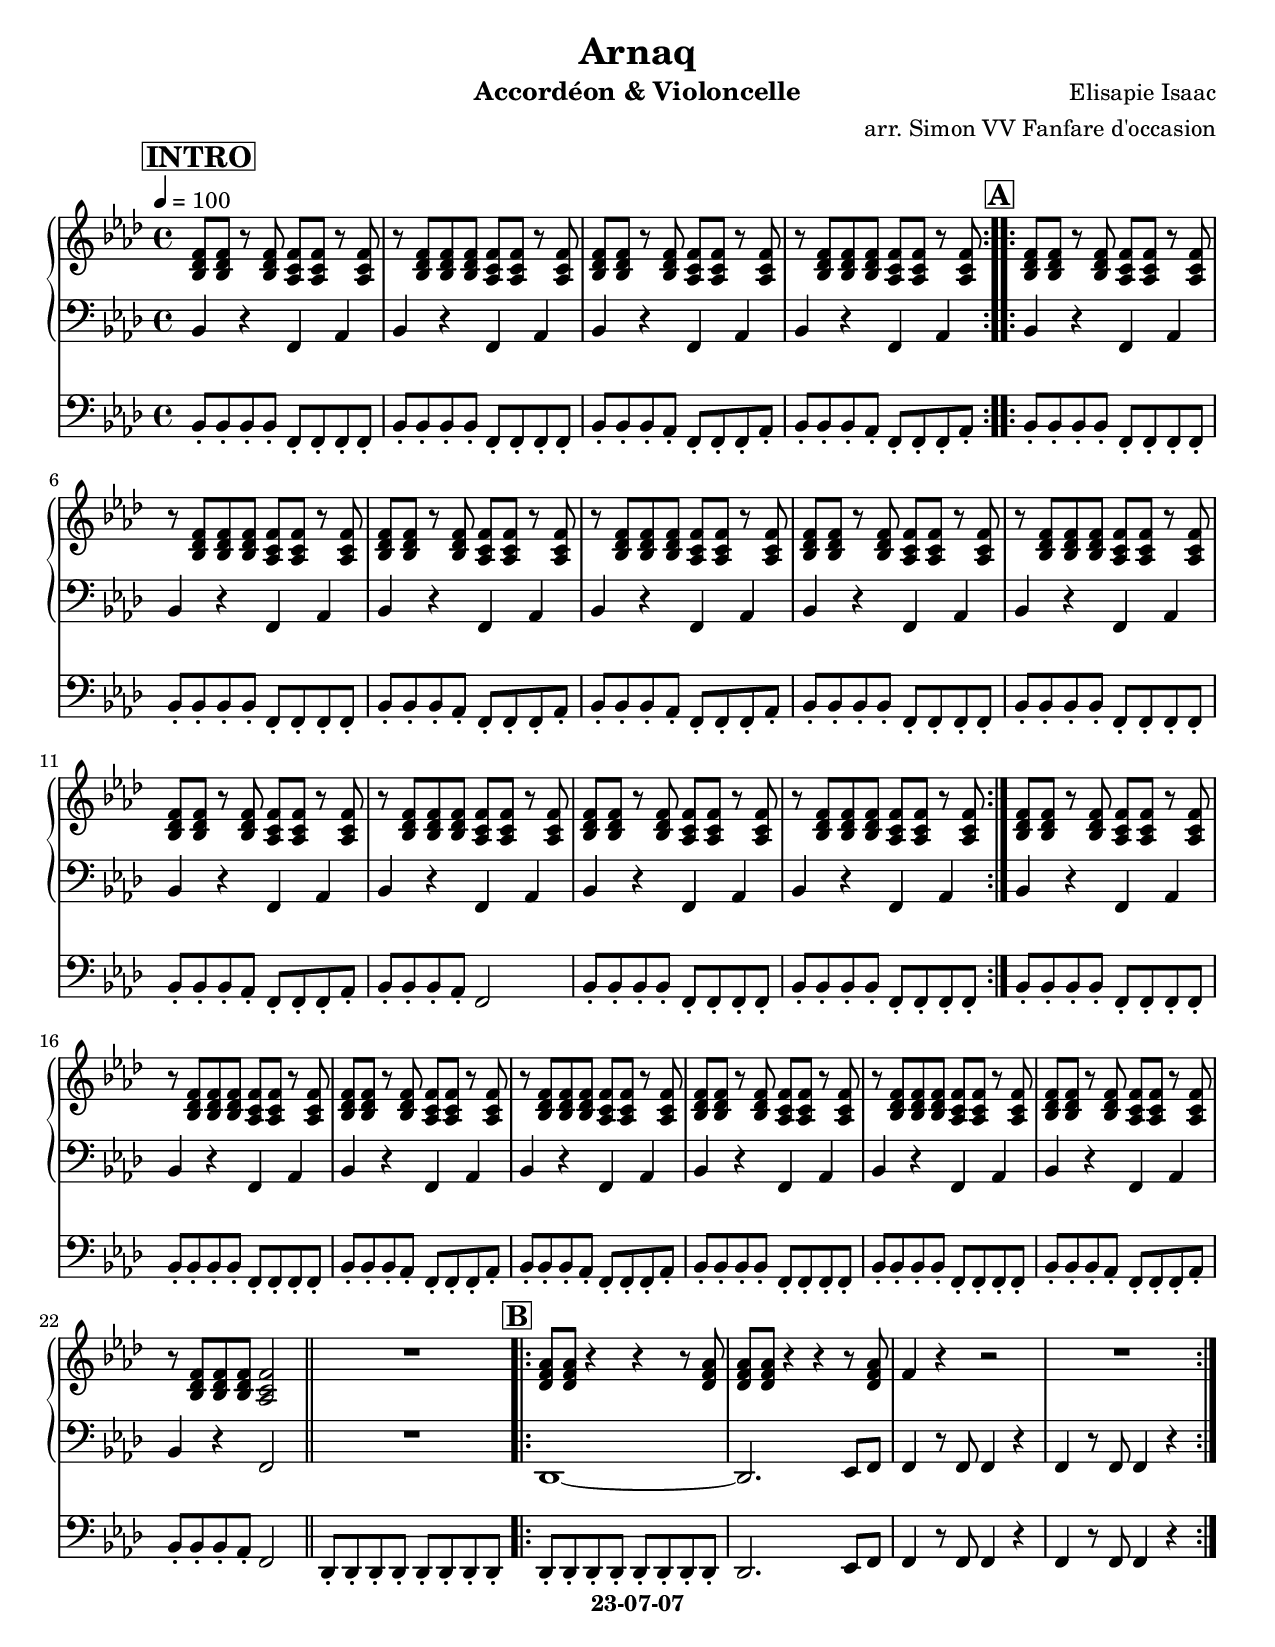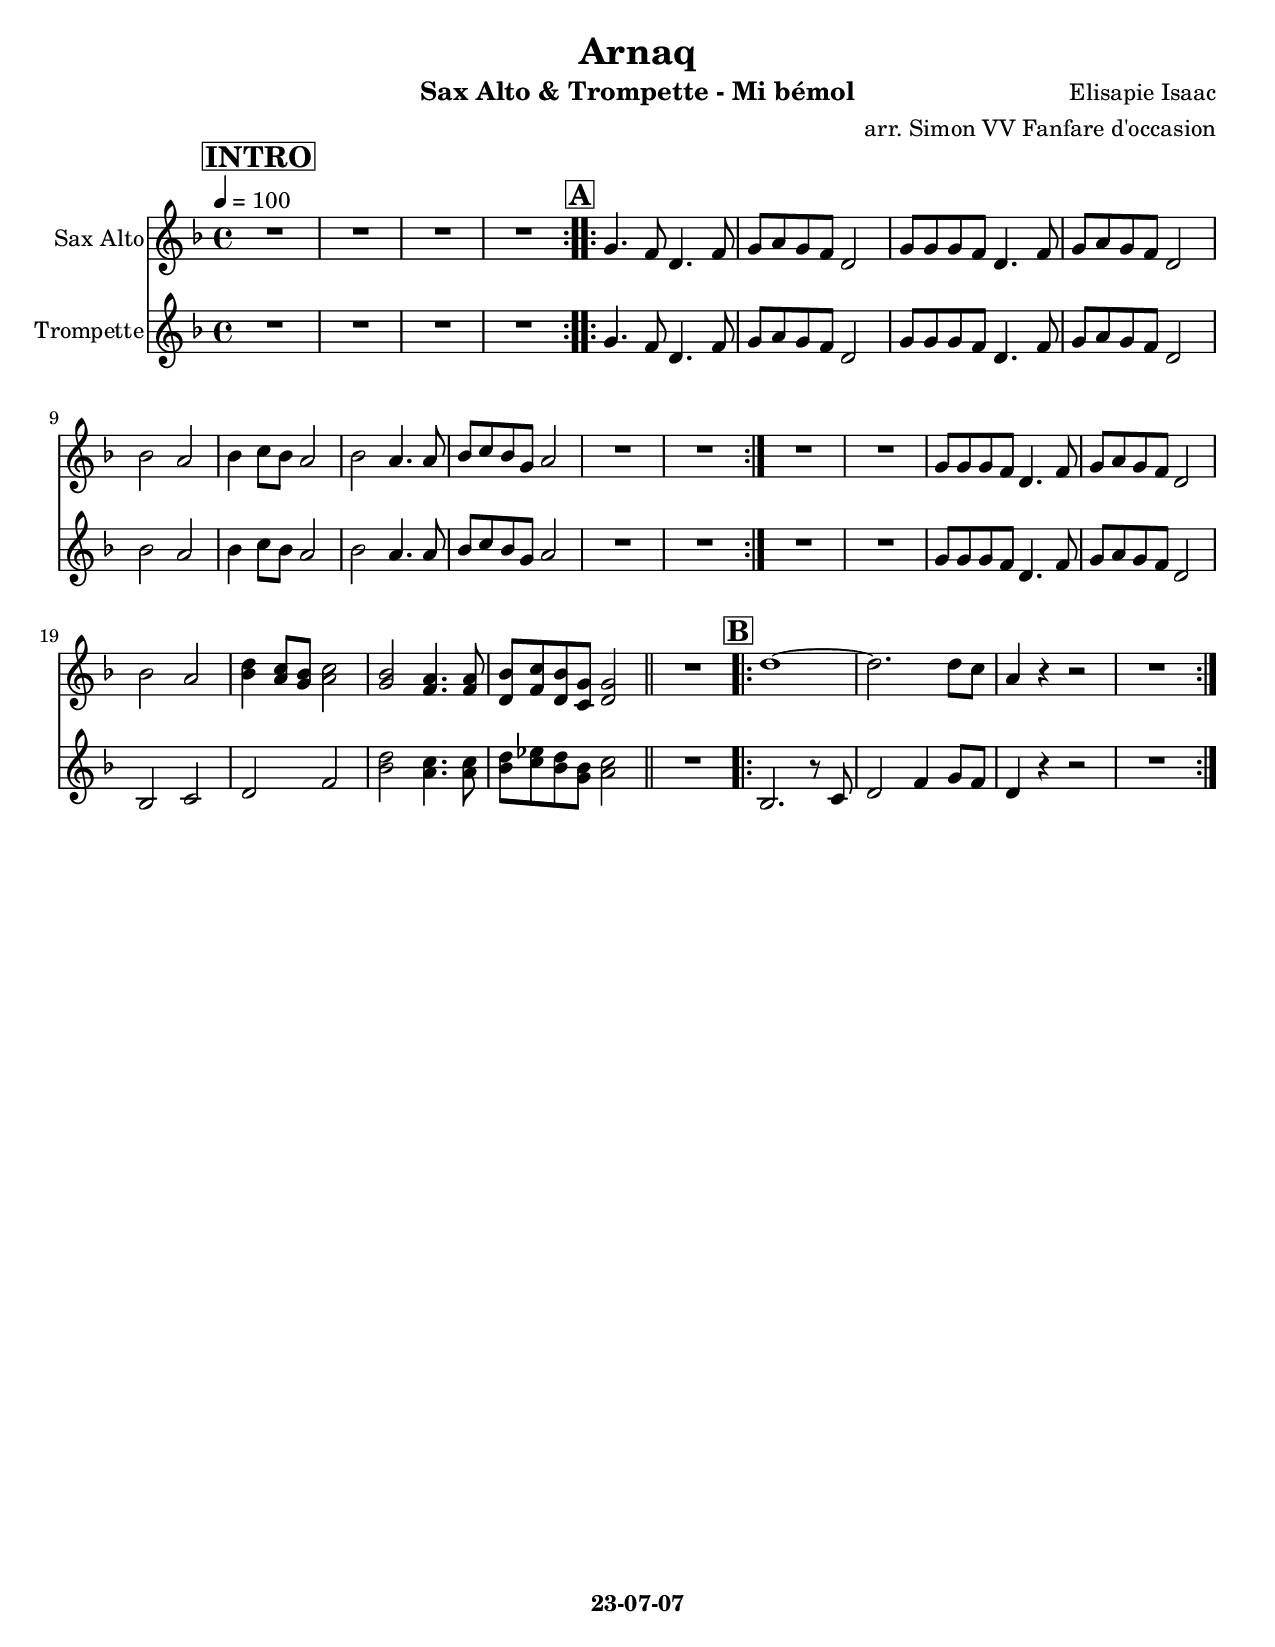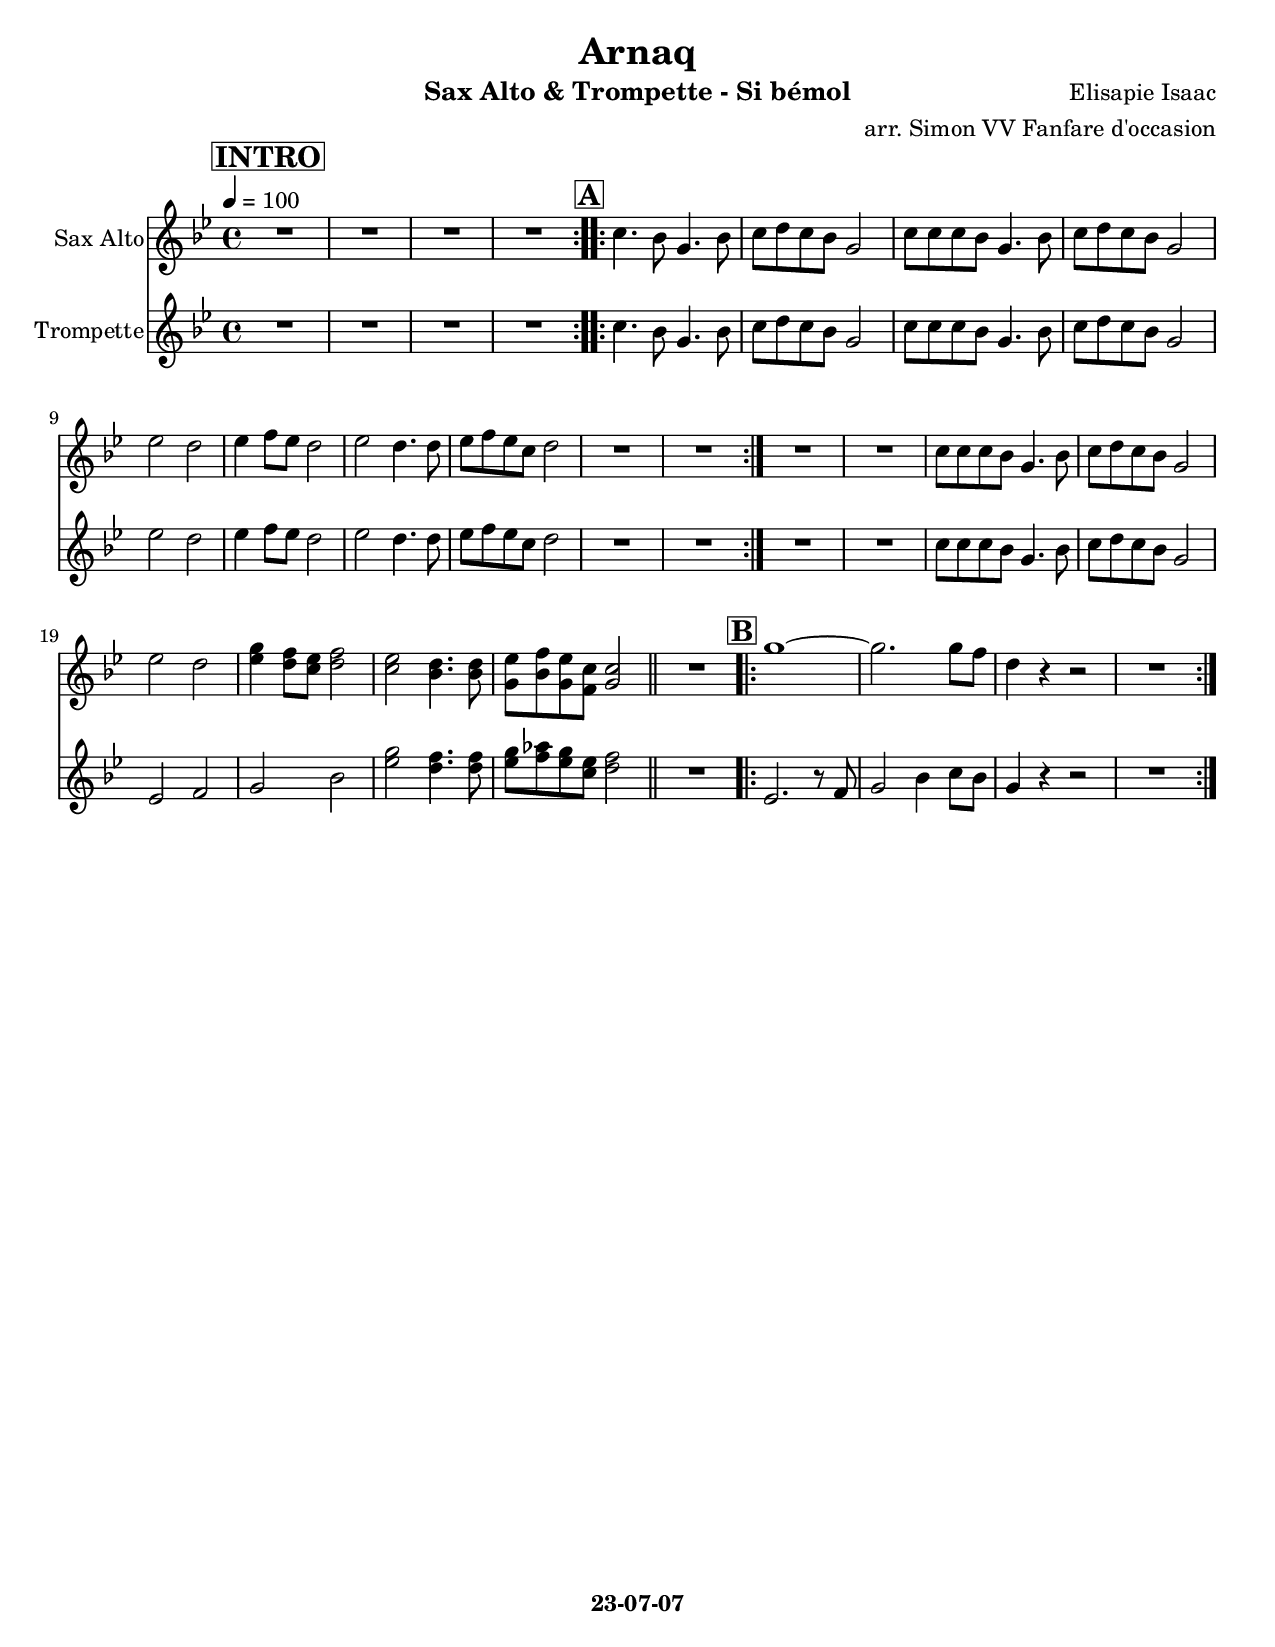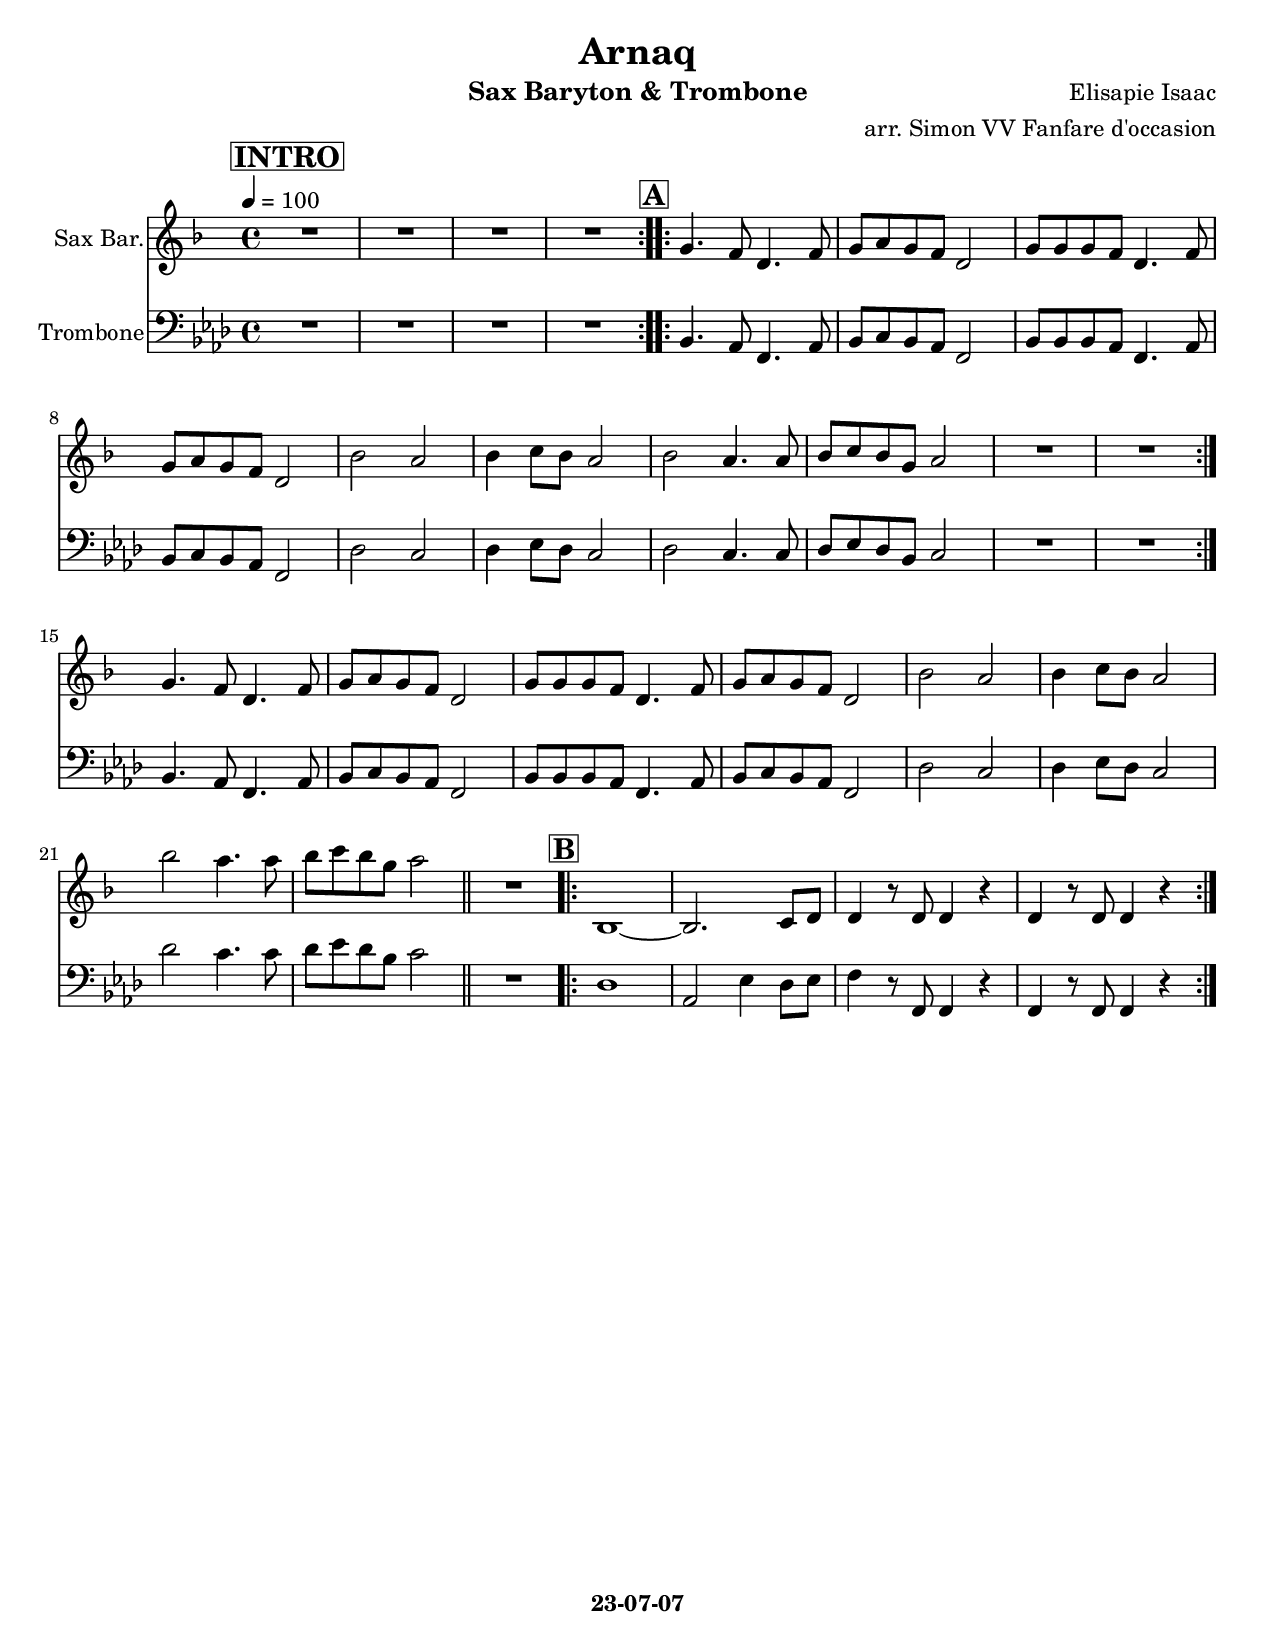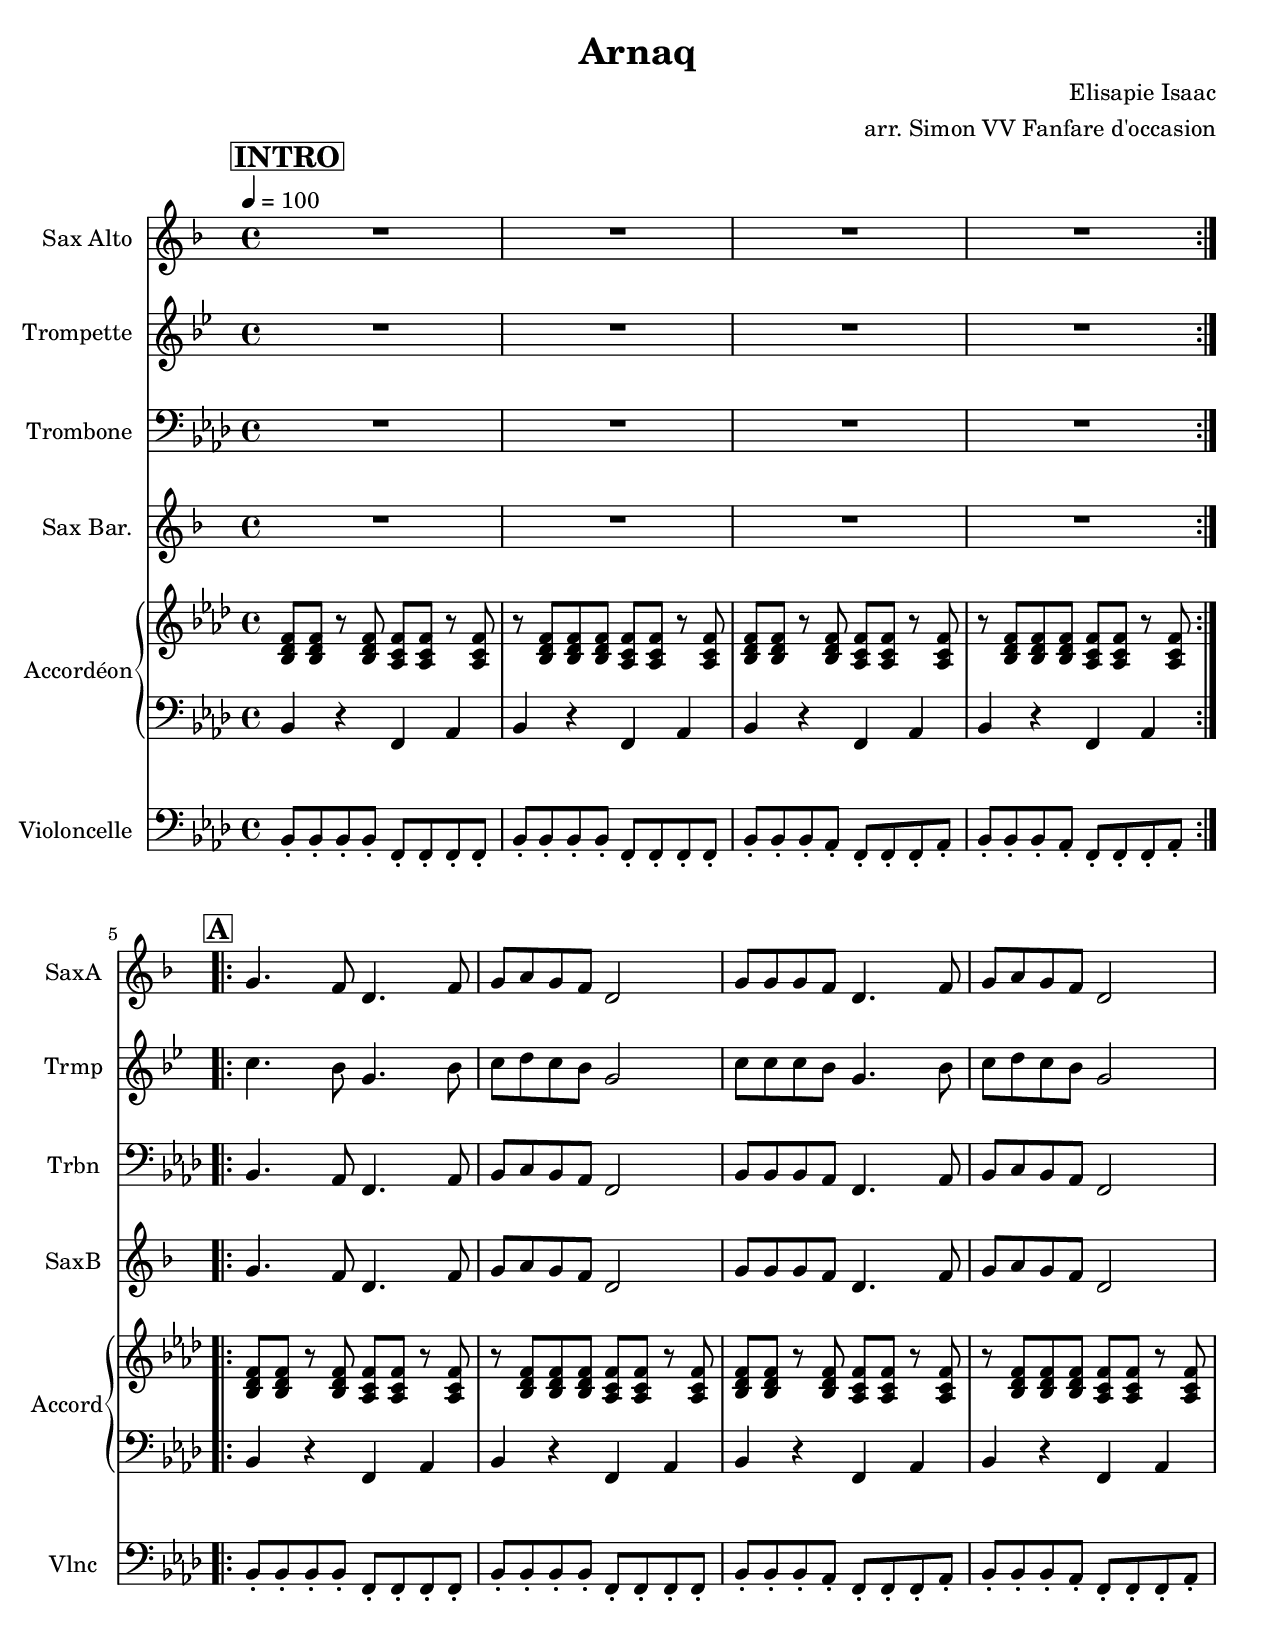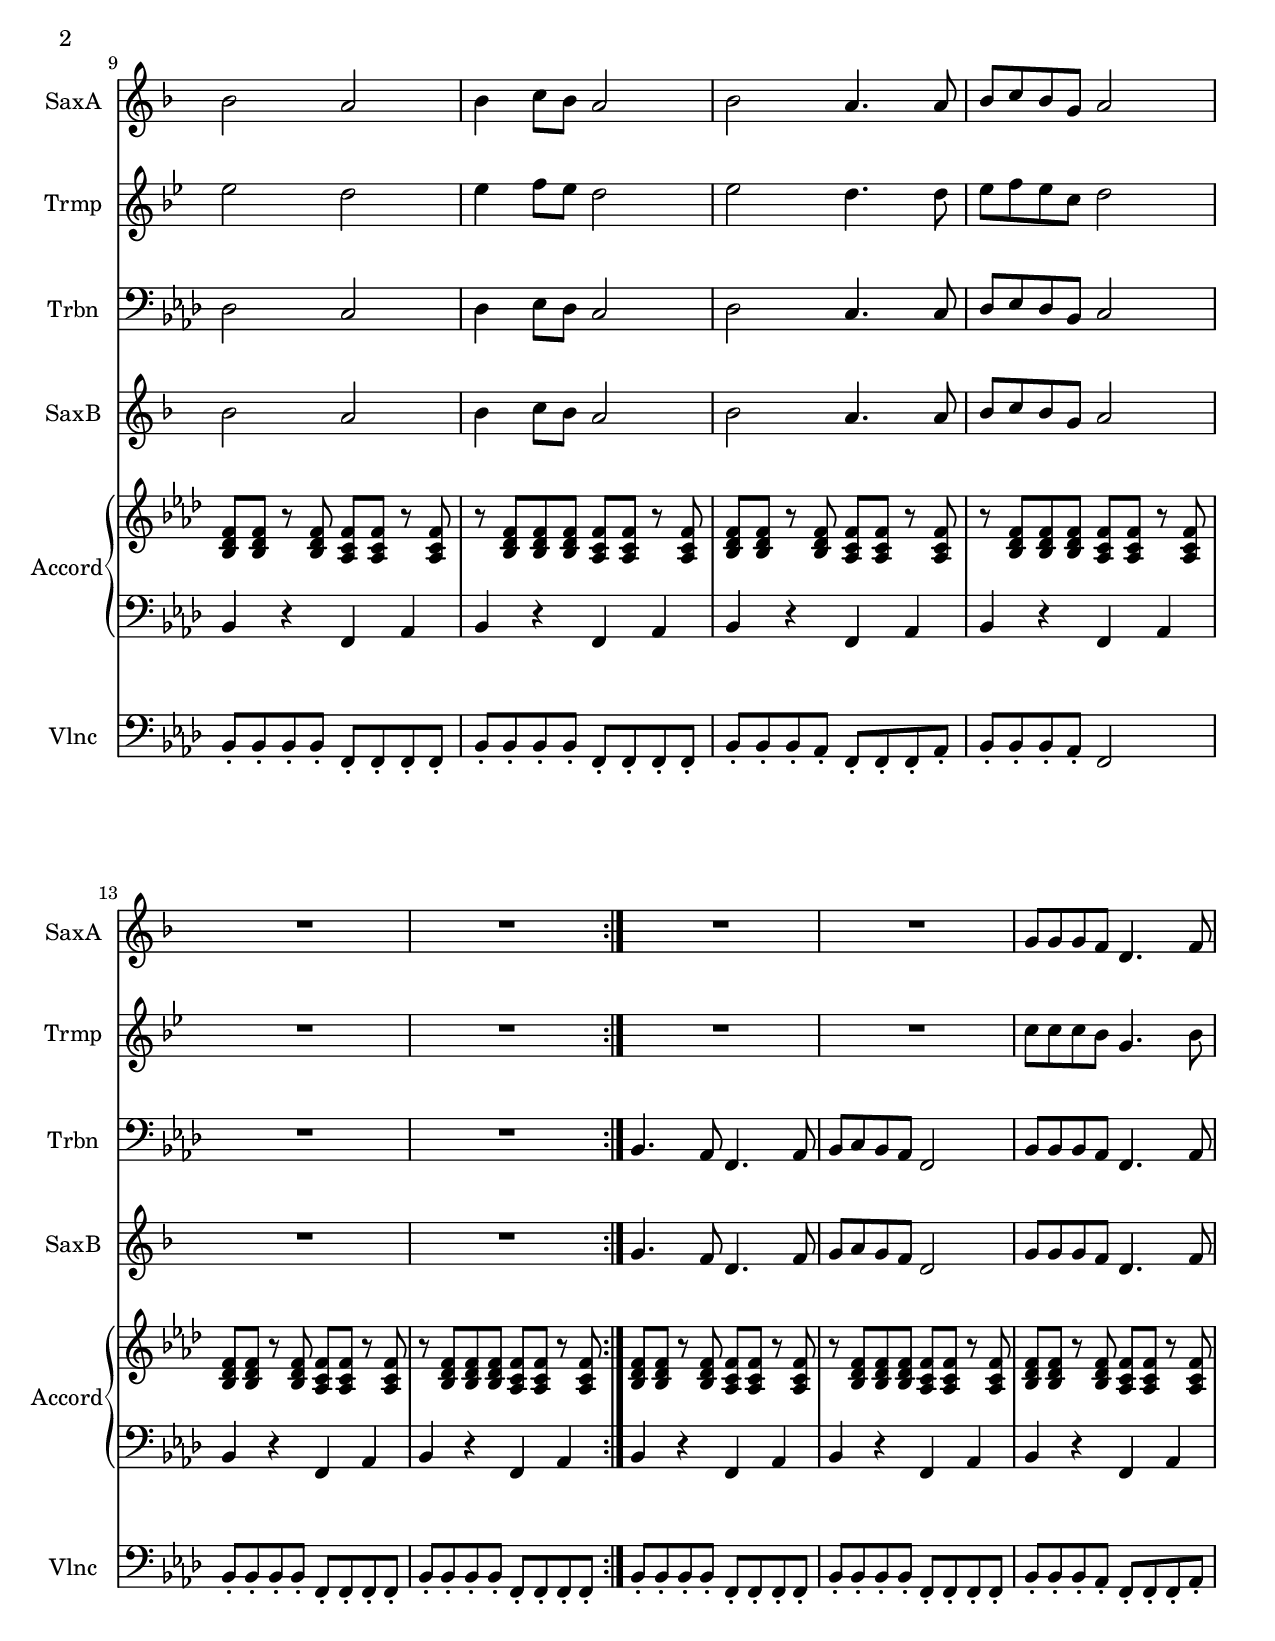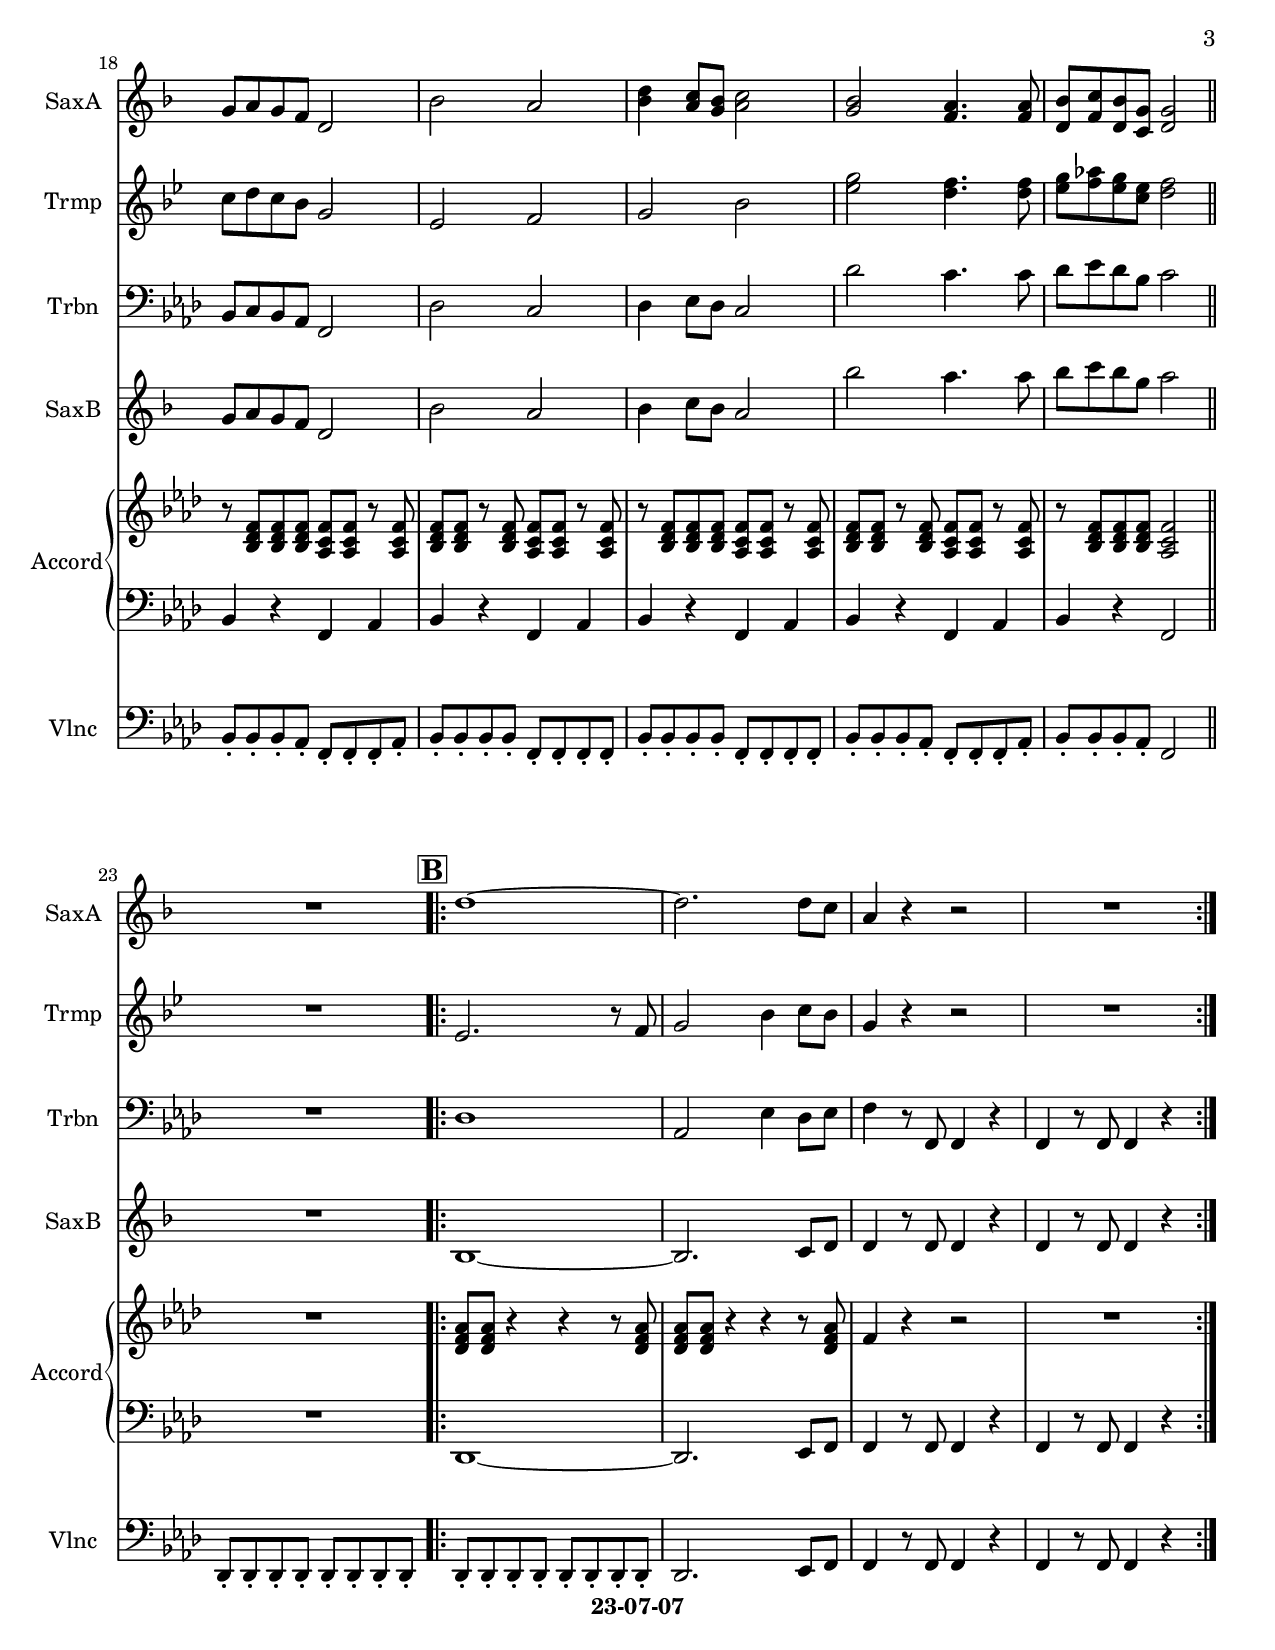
\version "2.24.1"
date = #(strftime "%d %B %Y" (localtime (current-time)))

\header {
  title = "Arnaq"
  composer = "Elisapie Isaac"
  arranger = "arr. Simon VV Fanfare d'occasion"
  %tagline = \markup {\bold \date}
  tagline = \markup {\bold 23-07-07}
}

saxalto = {
  \set Staff.instrumentName = "Sax Alto"
  %\set Staff.shortInstrumentName = "SaxA"
  \relative c'' {
    \key aes \major
    \time 4/4
    \tempo 4 = 100

    \mark \markup \bold \box {INTRO}
    \repeat volta 2 {
      | R1*4
    }

    \mark \markup \bold \box {A}
    \repeat volta 2 {
      | bes4. aes8 f4. aes8
      | bes8 c bes aes f2
      | bes8 bes bes aes f4. aes8
      | bes8 c bes aes f2
      | des'2 c
      | des4 ees8 des c2
      | des2 c4. c8
      | des8 ees des bes c2
      | R1
      | R1
    }

    | R1
    | R1
    | bes8 bes bes aes f4. aes8
    | bes8 c bes aes f2
    | des'2 c
    | <des f>4 <c ees>8 <bes des> <c ees>2
    | <bes des>2 <aes c>4. <aes c>8
    | <des f,>8 <aes ees'> <des f,> <bes ees,> <f bes>2
    \bar "||"
    | R1

    \mark \markup \bold \box {B}
    \repeat volta 2 {
      | f'1 ~
      | f2. f8 ees
      | c4 r r2
      | R1
    }

  }
}

trompette = {
  \set Staff.instrumentName = "Trompette"
  %\set Staff.shortInstrumentName = "Trmp"
  \relative c''' {
    \key aes \major
    \time 4/4
    \tempo 4 = 100

    \mark \markup \bold \box {INTRO}
    \repeat volta 2 {
      | R1*4
    }

    \mark \markup \bold \box {A}
    \repeat volta 2 {
      | bes4. aes8 f4. aes8
      | bes8 c bes aes f2
      | bes8 bes bes aes f4. aes8
      | bes8 c bes aes f2
      | des'2 c
      | des4 ees8 des c2
      | des2 c4. c8
      | des8 ees des bes c2
      | R1
      | R1
    }

    | R1
    | R1
    | bes8 bes bes aes f4. aes8
    | bes8 c bes aes f2
    | des2 ees
    | f2 aes2
    | <des f>2 <c ees>4. <c ees>8
    | <des f>8 <ees ges> <des f> <bes des> <c ees>2
    \bar "||"
    | R1

    \mark \markup \bold \box {B}
    \repeat volta 2 {
      | des,2. r8 ees
      | f2 aes4 bes8 aes
      | f4 r r2
      | R1
    }

  }
}

trombone = {
  \set Staff.instrumentName = "Trombone"
  %\set Staff.shortInstrumentName = "Trbn"
  \relative c {
    \key aes \major
    \time 4/4
    \tempo 4 = 100

    \mark \markup \bold \box {INTRO}
    \repeat volta 2 {
      | R1*4
    }

    \mark \markup \bold \box {A}
    \repeat volta 2 {
      | bes4. aes8 f4. aes8
      | bes8 c bes aes f2
      | bes8 bes bes aes f4. aes8
      | bes8 c bes aes f2
      | des'2 c
      | des4 ees8 des c2
      | des2 c4. c8
      | des8 ees des bes c2
      | R1
      | R1
    }

    | bes4. aes8 f4. aes8
    | bes8 c bes aes f2
    | bes8 bes bes aes f4. aes8
    | bes8 c bes aes f2
    | des'2 c
    | des4 ees8 des c2
    | des'2 c4. c8
    | des8 ees des bes c2
    \bar "||"
    | R1

    \mark \markup \bold \box {B}
    \repeat volta 2 {
      | des,1
      | aes2 ees'4 des8 ees
      | f4 r8 f, f4 r
      | f4 r8 f f4 r
    }

  }
}

saxbaryton = {
  \set Staff.instrumentName = "Sax Bar."
  %\set Staff.shortInstrumentName = "SaxB"
  \relative c'' {
    \key aes \major
    \time 4/4
    \tempo 4 = 100

    \mark \markup \bold \box {INTRO}
    \repeat volta 2 {
      | R1*4
    }

    \mark \markup \bold \box {A}
    \repeat volta 2 {
      | bes4. aes8 f4. aes8
      | bes8 c bes aes f2
      | bes8 bes bes aes f4. aes8
      | bes8 c bes aes f2
      | des'2 c
      | des4 ees8 des c2
      | des2 c4. c8
      | des8 ees des bes c2
      | R1
      | R1
    }

    | bes4. aes8 f4. aes8
    | bes8 c bes aes f2
    | bes8 bes bes aes f4. aes8
    | bes8 c bes aes f2
    | des'2 c
    | des4 ees8 des c2
    | des'2 c4. c8
    | des8 ees des bes c2
    \bar "||"
    | R1

    \mark \markup \bold \box {B}
    \repeat volta 2 {
      | des,,1 ~
      | des2. ees8 f
      | f4 r8 f f4 r
      | f4 r8 f f4 r
    }

  }
}

accordeonTop = {
  \relative c' {
    \key aes \major
    \time 4/4
    \tempo 4 = 100

    \mark \markup \bold \box {INTRO}
    \repeat volta 2 {
      | <bes des f>8 <bes des f> r <bes des f> <aes c f> <aes c f> r <aes c f>
      | r8 <bes des f> <bes des f> <bes des f> <aes c f> <aes c f> r <aes c f>
      | <bes des f>8 <bes des f> r <bes des f> <aes c f> <aes c f> r <aes c f>
      | r8 <bes des f> <bes des f> <bes des f> <aes c f> <aes c f> r <aes c f>
    }

    \mark \markup \bold \box {A}
    \repeat volta 2 {
      | <bes des f>8 <bes des f> r <bes des f> <aes c f> <aes c f> r <aes c f>
      | r8 <bes des f> <bes des f> <bes des f> <aes c f> <aes c f> r <aes c f>
      | <bes des f>8 <bes des f> r <bes des f> <aes c f> <aes c f> r <aes c f>
      | r8 <bes des f> <bes des f> <bes des f> <aes c f> <aes c f> r <aes c f>
      | <bes des f>8 <bes des f> r <bes des f> <aes c f> <aes c f> r <aes c f>
      | r8 <bes des f> <bes des f> <bes des f> <aes c f> <aes c f> r <aes c f>
      | <bes des f>8 <bes des f> r <bes des f> <aes c f> <aes c f> r <aes c f>
      | r8 <bes des f> <bes des f> <bes des f> <aes c f> <aes c f> r <aes c f>
      | <bes des f>8 <bes des f> r <bes des f> <aes c f> <aes c f> r <aes c f>
      | r8 <bes des f> <bes des f> <bes des f> <aes c f> <aes c f> r <aes c f>
    }

    | <bes des f>8 <bes des f> r <bes des f> <aes c f> <aes c f> r <aes c f>
    | r8 <bes des f> <bes des f> <bes des f> <aes c f> <aes c f> r <aes c f>
    | <bes des f>8 <bes des f> r <bes des f> <aes c f> <aes c f> r <aes c f>
    | r8 <bes des f> <bes des f> <bes des f> <aes c f> <aes c f> r <aes c f>
    | <bes des f>8 <bes des f> r <bes des f> <aes c f> <aes c f> r <aes c f>
    | r8 <bes des f> <bes des f> <bes des f> <aes c f> <aes c f> r <aes c f>
    | <bes des f>8 <bes des f> r <bes des f> <aes c f> <aes c f> r <aes c f>
    | r8 <bes des f> <bes des f> <bes des f> <aes c f>2
    \bar "||"
    | R1

    \mark \markup \bold \box {B}
    \repeat volta 2 {
      | <des f aes>8 <des f aes> r4 r r8 <des f aes>
      | <des f aes>8 <des f aes> r4 r r8 <des f aes>
      | f4 r r2
      | R1
    }

  }
}

accordeonBottom = {
  \relative c {
    \key aes \major
    \time 4/4
    \tempo 4 = 100

    \mark \markup \bold \box {INTRO}
    \repeat volta 2 {
      | bes4 r f aes
      | bes4 r f aes
      | bes4 r f aes
      | bes4 r f aes
    }

    \mark \markup \bold \box {A}
    \repeat volta 2 {
      | bes4 r f aes
      | bes4 r f aes
      | bes4 r f aes
      | bes4 r f aes
      | bes4 r f aes
      | bes4 r f aes
      | bes4 r f aes
      | bes4 r f aes
      | bes4 r f aes
      | bes4 r f aes
    }

    | bes4 r f aes
    | bes4 r f aes
    | bes4 r f aes
    | bes4 r f aes
    | bes4 r f aes
    | bes4 r f aes
    | bes4 r f aes
    | bes4 r f2
    \bar "||"
    | R1

    \mark \markup \bold \box {B}
    \repeat volta 2 {
      | des1 ~
      | des2. ees8 f
      | f4 r8 f f4 r
      | f4 r8 f f4 r
    }

  }
}

violoncelle = {
  \relative c {
    \key aes \major
    \time 4/4
    \tempo 4 = 100
    %\set Staff.instrumentName = "Violoncelle"
    %\set Staff.shortInstrumentName = "Vlnc"

    \mark \markup \bold \box {INTRO}
    \repeat volta 2 {
      | bes8-. bes-. bes-. bes-. f-. f-. f-. f-.
      | bes8-. bes-. bes-. bes-. f-. f-. f-. f-.
      | bes8-. bes-. bes-. aes-. f-. f-. f-. aes-.
      | bes8-. bes-. bes-. aes-. f-. f-. f-. aes-.
    }

    \mark \markup \bold \box {A}
    \repeat volta 2 {
      | bes8-. bes-. bes-. bes-. f-. f-. f-. f-.
      | bes8-. bes-. bes-. bes-. f-. f-. f-. f-.
      | bes8-. bes-. bes-. aes-. f-. f-. f-. aes-.
      | bes8-. bes-. bes-. aes-. f-. f-. f-. aes-.
      | bes8-. bes-. bes-. bes-. f-. f-. f-. f-.
      | bes8-. bes-. bes-. bes-. f-. f-. f-. f-.
      | bes8-. bes-. bes-. aes-. f-. f-. f-. aes-.
      | bes8-. bes-. bes-. aes-. f2
      | bes8-. bes-. bes-. bes-. f-. f-. f-. f-.
      | bes8-. bes-. bes-. bes-. f-. f-. f-. f-.
    }

    | bes8-. bes-. bes-. bes-. f-. f-. f-. f-.
    | bes8-. bes-. bes-. bes-. f-. f-. f-. f-.
    | bes8-. bes-. bes-. aes-. f-. f-. f-. aes-.
    | bes8-. bes-. bes-. aes-. f-. f-. f-. aes-.
    | bes8-. bes-. bes-. bes-. f-. f-. f-. f-.
    | bes8-. bes-. bes-. bes-. f-. f-. f-. f-.
    | bes8-. bes-. bes-. aes-. f-. f-. f-. aes-.
    | bes8-. bes-. bes-. aes-. f2
    \bar "||"
    | des8-. des-. des-. des-. des-. des-. des-. des-.

    \mark \markup \bold \box {B}
    \repeat volta 2 {
      | des8-. des-. des-. des-. des-. des-. des-. des-.
      | des2. ees8 f
      | f4 r8 f f4 r
      | f4 r8 f f4 r
    }

  }
}

\book {
  \score {
    <<
      \unfoldRepeats \new Staff \saxalto
      \unfoldRepeats \new Staff \trompette
      \unfoldRepeats \new Staff \trombone
      \unfoldRepeats \new Staff \saxbaryton
      \unfoldRepeats \new Staff \accordeonTop
      \unfoldRepeats \new Staff \accordeonBottom
      \unfoldRepeats \new Staff \violoncelle
    >>
    \midi { }
  }
}

#(set-default-paper-size "letter" 'portrait)

#(define output-suffix "score")
\book {
  \paper {
    short-indent = 10\mm
  }
  %\header { instrument = "Score" }
  \score {
    <<
      \new Staff \with {
        instrumentName = "Sax Alto"
        shortInstrumentName = "SaxA"
      }
      { \transpose ees c \saxalto }
      \new Staff \with {
        instrumentName = "Trompette"
        shortInstrumentName = "Trmp"
      }
      { \transpose bes c \trompette }
      \new Staff \with {
        instrumentName = "Trombone"
        shortInstrumentName = "Trbn"
      }
      { \clef "bass" \trombone }
      \new Staff \with {
        instrumentName = "Sax Bar."
        shortInstrumentName = "SaxB"
      }
      { \transpose ees c \saxbaryton }
      \new PianoStaff \with {
        instrumentName = "Accordéon"
        shortInstrumentName = "Accord"
      }
      <<
        \new Staff \accordeonTop
        \new Staff { \clef "bass" \accordeonBottom }
      >>
      \new Staff \with {
        instrumentName = "Violoncelle"
        shortInstrumentName = "Vlnc"
      }
      { \clef "bass" \violoncelle }
    >>
  }
}

#(define output-suffix "accordeon-violoncelle")
\book {
  \paper {
    %short-indent = 10\mm
    #(define indent (* 0 cm))
    %between-system-padding=0
    %page-count = #1
  }
  \header { instrument = "Accordéon & Violoncelle" }
  \score {
    <<
      \new PianoStaff
      <<
        \new Staff \accordeonTop
        \new Staff { \clef "bass" \accordeonBottom }
      >>
      \new Staff { \clef "bass" \violoncelle }
    >>
  }
}

#(define output-suffix "sax-baryton-trombone")
\book {
  \paper {
    %short-indent = 10\mm
    %#(define indent (* 0 cm))
    %between-system-padding=0
    %page-count = #1
  }
  \header { instrument = "Sax Baryton & Trombone" }
  \score {
    <<
      \new Staff { \transpose ees c \saxbaryton }
      \new Staff { \clef "bass" \trombone }
    >>
  }
}

#(define output-suffix "sax-alto-trompette-si-bemol")
\book {
  \paper {
    %short-indent = 10\mm
    %#(define indent (* 0 cm))
    %between-system-padding=0
    %page-count = #1
  }
  \header { instrument = "Sax Alto & Trompette - Si bémol" }
  \score {
    <<
      \new Staff { \transpose bes c' \saxalto }
      \new Staff { \transpose bes c \trompette }
    >>
  }
}

#(define output-suffix "sax-alto-trompette-mi-bemol")
\book {
  \paper {
    %short-indent = 10\mm
    %#(define indent (* 0 cm))
    %between-system-padding=0
    %page-count = #1
  }
  \header { instrument = "Sax Alto & Trompette - Mi bémol" }
  \score {
    <<
      \new Staff { \transpose ees c \saxalto }
      \new Staff { \transpose ees c, \trompette }
    >>
  }
}
